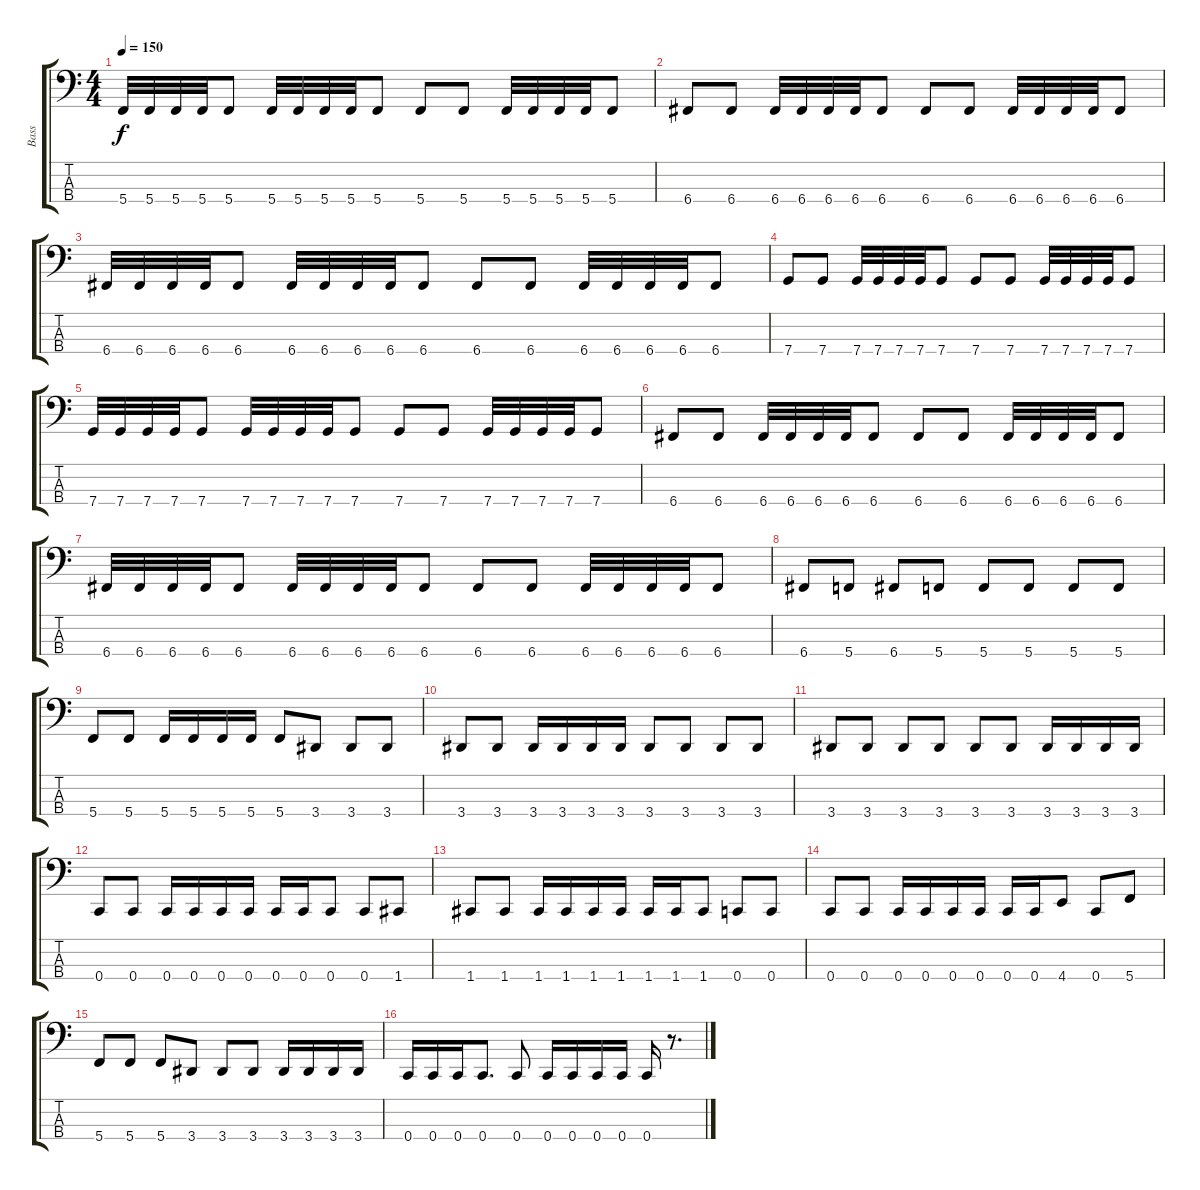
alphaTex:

\track ("Bass" "Bass") {instrument electricbasspick bank 1}
\staff {score tabs}
\tuning (F2 C2 G1 C1) {hide}
\ts (4 4)
\tempo 150
\clef f4
\ks c
5.4.32{dy f} 5.4.32 5.4.32 5.4.32 5.4.8 5.4.32 5.4.32 5.4.32 5.4.32 5.4.8 5.4.8 5.4.8 5.4.32 5.4.32 5.4.32 5.4.32 5.4.8 |
6.4.8 6.4.8 6.4.32 6.4.32 6.4.32 6.4.32 6.4.8 6.4.8 6.4.8 6.4.32 6.4.32 6.4.32 6.4.32 6.4.8 |
6.4.32 6.4.32 6.4.32 6.4.32 6.4.8 6.4.32 6.4.32 6.4.32 6.4.32 6.4.8 6.4.8 6.4.8 6.4.32 6.4.32 6.4.32 6.4.32 6.4.8 |
7.4.8 7.4.8 7.4.32 7.4.32 7.4.32 7.4.32 7.4.8 7.4.8 7.4.8 7.4.32 7.4.32 7.4.32 7.4.32 7.4.8 |
7.4.32 7.4.32 7.4.32 7.4.32 7.4.8 7.4.32 7.4.32 7.4.32 7.4.32 7.4.8 7.4.8 7.4.8 7.4.32 7.4.32 7.4.32 7.4.32 7.4.8 |
6.4.8 6.4.8 6.4.32 6.4.32 6.4.32 6.4.32 6.4.8 6.4.8 6.4.8 6.4.32 6.4.32 6.4.32 6.4.32 6.4.8 |
6.4.32 6.4.32 6.4.32 6.4.32 6.4.8 6.4.32 6.4.32 6.4.32 6.4.32 6.4.8 6.4.8 6.4.8 6.4.32 6.4.32 6.4.32 6.4.32 6.4.8 |
6.4.8 5.4.8 6.4.8 5.4.8 5.4.8 5.4.8 5.4.8 5.4.8 |
5.4.8 5.4.8 5.4.16 5.4.16 5.4.16 5.4.16 5.4.8 3.4.8 3.4.8 3.4.8 |
3.4.8 3.4.8 3.4.16 3.4.16 3.4.16 3.4.16 3.4.8 3.4.8 3.4.8 3.4.8 |
3.4.8 3.4.8 3.4.8 3.4.8 3.4.8 3.4.8 3.4.16 3.4.16 3.4.16 3.4.16 |
0.4.8 0.4.8 0.4.16 0.4.16 0.4.16 0.4.16 0.4.16 0.4.16 0.4.8 0.4.8 1.4.8 |
1.4.8 1.4.8 1.4.16 1.4.16 1.4.16 1.4.16 1.4.16 1.4.16 1.4.8 0.4.8 0.4.8 |
0.4.8 0.4.8 0.4.16 0.4.16 0.4.16 0.4.16 0.4.16 0.4.16 4.4.8 0.4.8 5.4.8 |
5.4.8 5.4.8 5.4.8 3.4.8 3.4.8 3.4.8 3.4.16 3.4.16 3.4.16 3.4.16 |
0.4.16 0.4.16 0.4.16 0.4.8{d} 0.4.8 0.4.16 0.4.16 0.4.16 0.4.16 0.4.16 r.8{d}
